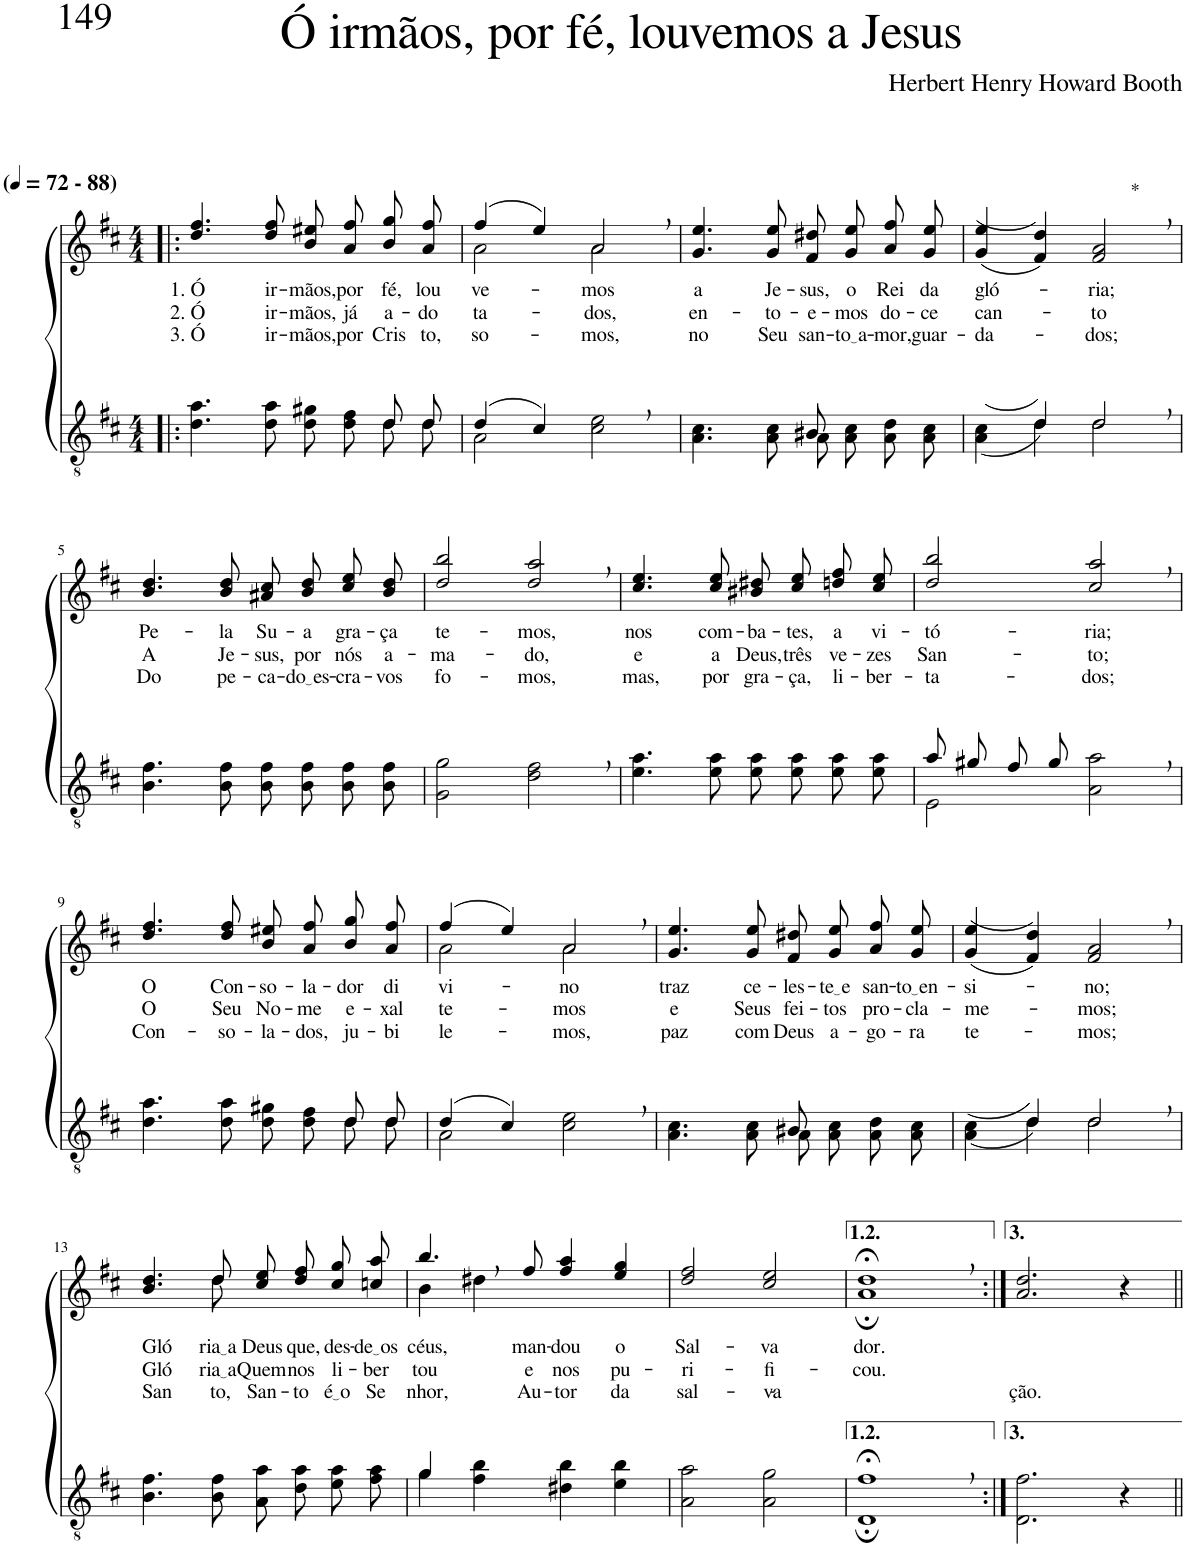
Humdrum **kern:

**kern	**kern	**text	**text	**text
*part2	*part1	*part1	*part1	*part1
*staff2	*staff1	*staff1	*staff1	*staff1
*I"Parte III e IV	*I"Parte I e II	*	*	*
*clefGv2	*clefG2	*	*	*
*Trd4c7	*Trd4c7	*	*	*
*k[f#c#]	*k[f#c#]	*	*	*
*M4/4	*M4/4	*	*	*
*MM72	*MM72	*	*	*
=1!|:	=1!|:	=1!|:	=1!|:	=1!|:
*^	*	*	*	*
!	!	!LO:TX:a:B:t=(	!	!	!
!	!	!LO:TX:a:B:t=- 88)	!	!	!
!	!	!	!LO:LY:b	!LO:LY:b	!LO:LY:b
4.d\ 4.a\	2.ryy	4.dd/ 4.ff#/	1. Ó	2. Ó	3. Ó
!	!	!	!LO:LY:b	!LO:LY:b	!LO:LY:b
8d\ 8a\	.	8dd/ 8ff#/	ir-	ir-	ir-
!	!	!	!LO:LY:b	!LO:LY:b	!LO:LY:b
8d\ 8g#X\L	.	8b\ 8ee#X\L	-mãos,	-mãos,	-mãos,
!	!	!	!LO:LY:b	!LO:LY:b	!LO:LY:b
8d\ 8f#\J	.	8a\ 8ff#\J	por	já	por
!	!	!	!LO:LY:b	!LO:LY:b	!LO:LY:b
8d\L	8d/L	8b\ 8gg\L	fé,	a-	Cris
!	!	!	!LO:LY:b	!LO:LY:b	!LO:LY:b
8d\J	8d/J	8a\ 8ff#\J	lou-	-do-	to,
=2	=2	=2	=2	=2	=2
*	*	*^	*	*	*
!	!	!	!	!LO:LY:b	!LO:LY:b	!LO:LY:b
(4d/	2A\	(4ff#/	2a\	-ve-	-ta-	so-
4c#/)	.	4ee/)	.	.	.	.
!	!	!	!	!LO:LY:b	!LO:LY:b	!LO:LY:b
4ryy	2c#\ 2e\	2a,/	2a\	-mos	-dos,	-mos,
4ryy	.	.	.	.	.	.
*	*	*v	*v	*	*	*
=3	=3	=3	=3	=3	=3
!	!	!	!LO:LY:b	!LO:LY:b	!LO:LY:b
2ryy	4.A\ 4.c#\	4.g/ 4.ee/	a	en-	no
!	!	!	!LO:LY:b	!LO:LY:b	!LO:LY:b
.	8A\ 8c#\	8g/ 8ee/	Je-	-to-	Seu
!	!	!	!LO:LY:b	!LO:LY:b	!LO:LY:b
8B#X/	8A\L	8f#\ 8dd#X\L	-sus,	-e-	san-
!	!	!	!LO:LY:b	!LO:LY:b	!LO:LY:b
4.ryy	8A\ 8c#\J	8g\ 8ee\J	o	-mos	to a
!	!	!	!LO:LY:b	!LO:LY:b	!LO:LY:b
.	8A\ 8d\L	8a\ 8ff#\L	Rei	do-	-mor,
!	!	!	!LO:LY:b	!LO:LY:b	!LO:LY:b
.	8A\ 8c#\J	8g\ 8ee\J	da	-ce	guar-
=4	=4	=4	=4	=4	=4
!	!	!	!LO:LY:b	!LO:LY:b	!LO:LY:b
4ryy	(4A\ 4c#\	((4g/ 4ee/	gló-	can-	-da-
(4d/	4d\)	4f#/ 4dd/))	.	.	.
!	!	!LO:TX:a:t=*	!	!	!
!	!	!	!LO:LY:b	!LO:LY:b	!LO:LY:b
2d,/	2d\	2f#/, 2a/,	-ria;	to	-dos;
!!LO:LB:g=z
=5	=5	=5	=5	=5	=5
!	!	!	!LO:LY:b	!LO:LY:b	!LO:LY:b
*v	*v	*	*	*	*
4.B\ 4.f#\	4.b/ 4.dd/	Pe-	A	Do
!	!	!LO:LY:b	!LO:LY:b	!LO:LY:b
8B\ 8f#\	8b/ 8dd/	-la	Je-	pe-
!	!	!LO:LY:b	!LO:LY:b	!LO:LY:b
8B\ 8f#\L	8a#X\ 8cc#\L	Su-	-sus,	-ca-
!	!	!LO:LY:b	!LO:LY:b	!LO:LY:b
8B\ 8f#\J	8b\ 8dd\J	-a	por	do es
!	!	!LO:LY:b	!LO:LY:b	!LO:LY:b
8B\ 8f#\L	8cc#\ 8ee\L	gra-	nós	-cra-
!	!	!LO:LY:b	!LO:LY:b	!LO:LY:b
8B\ 8f#\J	8b\ 8dd\J	-ça	a-	-vos
=6	=6	=6	=6	=6
!	!	!LO:LY:b	!LO:LY:b	!LO:LY:b
2G\ 2g\	2dd/ 2bb/	te-	-ma-	fo-
!	!	!LO:LY:b	!LO:LY:b	!LO:LY:b
2d\, 2f#\,	2dd/, 2aa/,	-mos,	-do,	-mos,
=7	=7	=7	=7	=7
!	!	!LO:LY:b	!LO:LY:b	!LO:LY:b
4.e\ 4.a\	4.cc#/ 4.ee/	nos	e	mas,
!	!	!LO:LY:b	!LO:LY:b	!LO:LY:b
8e\ 8a\	8cc#/ 8ee/	com-	a	por
!	!	!LO:LY:b	!LO:LY:b	!LO:LY:b
8e\ 8a\L	8b#X\ 8dd#X\L	-ba-	Deus,	gra-
!	!	!LO:LY:b	!LO:LY:b	!LO:LY:b
8e\ 8a\J	8cc#\ 8ee\J	-tes,	três	-ça,
!	!	!LO:LY:b	!LO:LY:b	!LO:LY:b
8e\ 8a\L	8ddn\ 8ff#\L	a	ve-	li-
!	!	!LO:LY:b	!LO:LY:b	!LO:LY:b
8e\ 8a\J	8cc#\ 8ee\J	vi-	-zes	-ber-
=8	=8	=8	=8	=8
*^	*	*	*	*
!	!	!	!LO:LY:b	!LO:LY:b	!LO:LY:b
8a/L	2E\	2dd/ 2bb/	-tó-	San-	-ta-
8g#X/J	.	.	.	.	.
8f#/L	.	.	.	.	.
8g#/J	.	.	.	.	.
!	!	!	!LO:LY:b	!LO:LY:b	!LO:LY:b
2ryy	2A\ 2a\	2cc#/, 2aa/,	-ria;	-to;	-dos;
!!LO:LB:g=z
=9	=9	=9	=9	=9	=9
!	!	!	!LO:LY:b	!LO:LY:b	!LO:LY:b
4.d\ 4.a\	2.ryy	4.dd/ 4.ff#/	O	O	Con-
!	!	!	!LO:LY:b	!LO:LY:b	!LO:LY:b
8d\ 8a\	.	8dd/ 8ff#/	Con-	Seu	-so-
!	!	!	!LO:LY:b	!LO:LY:b	!LO:LY:b
8d\ 8g#X\L	.	8b\ 8ee#X\L	-so-	No-	-la-
!	!	!	!LO:LY:b	!LO:LY:b	!LO:LY:b
8d\ 8f#\J	.	8a\ 8ff#\J	-la-	-me	-dos,
!	!	!	!LO:LY:b	!LO:LY:b	!LO:LY:b
8d\L	8d/L	8b\ 8gg\L	-dor	e-	ju-
!	!	!	!LO:LY:b	!LO:LY:b	!LO:LY:b
8d\J	8d/J	8a\ 8ff#\J	di-	-xal-	-bi-
=10	=10	=10	=10	=10	=10
*	*	*^	*	*	*
!	!	!	!	!LO:LY:b	!LO:LY:b	!LO:LY:b
(4d/	2A\	(4ff#/	2a\	-vi-	-te-	-le-
4c#/)	.	4ee/)	.	.	.	.
!	!	!	!	!LO:LY:b	!LO:LY:b	!LO:LY:b
2ryy	2c#\ 2e\	2a,/	2a\	-no	-mos	-mos,
=11	=11	=11	=11	=11	=11	=11
!	!	!	!	!LO:LY:b	!LO:LY:b	!LO:LY:b
*	*	*v	*v	*	*	*
2ryy	4.A\ 4.c#\	4.g/ 4.ee/	traz	e	paz
!	!	!	!LO:LY:b	!LO:LY:b	!LO:LY:b
.	8A\ 8c#\	8g/ 8ee/	ce-	Seus	com
!	!	!	!LO:LY:b	!LO:LY:b	!LO:LY:b
8B#X/	8A\L	8f#\ 8dd#X\L	-les-	fei-	Deus
!	!	!	!LO:LY:b	!LO:LY:b	!LO:LY:b
4.ryy	8A\ 8c#\J	8g\ 8ee\J	te e	-tos	a-
!	!	!	!LO:LY:b	!LO:LY:b	!LO:LY:b
.	8A\ 8d\L	8a\ 8ff#\L	san-	pro-	-go-
!	!	!	!LO:LY:b	!LO:LY:b	!LO:LY:b
.	8A\ 8c#\J	8g\ 8ee\J	to en	-cla-	-ra
=12	=12	=12	=12	=12	=12
!	!	!	!LO:LY:b	!LO:LY:b	!LO:LY:b
4ryy	4A\ 4c#\	((4g/ 4ee/	-si-	-me-	te-
((4d/	4d\	4f#/ 4dd/))	.	.	.
!	!	!	!LO:LY:b	!LO:LY:b	!LO:LY:b
2d,/	2d\	2f#/, 2a/,	-no;	-mos;	-mos;
!!LO:LB:g=z
=13	=13	=13	=13	=13	=13
!	!	!	!LO:LY:b	!LO:LY:b	!LO:LY:b
*v	*v	*^	*	*	*
4.B\ 4.f#\	4.b/ 4.dd/	4.ryy	Gló-	Gló-	San-
!	!	!	!LO:LY:b	!LO:LY:b	!LO:LY:b
8B\ 8f#\	8dd/	8dd\	ria a	ria a	-to,
!	!	!	!LO:LY:b	!LO:LY:b	!LO:LY:b
8A\ 8a\L	8cc#\ 8ee\L	2ryy	Deus	Quem	San-
!	!	!	!LO:LY:b	!LO:LY:b	!LO:LY:b
8d\ 8a\J	8dd\ 8ff#\J	.	que,	nos	-to
!	!	!	!LO:LY:b	!LO:LY:b	!LO:LY:b
8e\ 8a\L	8cc#\ 8gg\L	.	des-	li-	é o
!	!	!	!LO:LY:b	!LO:LY:b	!LO:LY:b
8f#\ 8a\J	8ccn\ 8aa\J	.	de os	-ber-	Se-
=14	=14	=14	=14	=14	=14
*^	*	*	*	*	*
!	!	!	!	!LO:LY:b	!LO:LY:b	!LO:LY:b
4g/	4g\	4.bb,/	4b\	céus,	-tou	-nhor,
2.ryy	4f#\ 4b\	.	4dd#X\	.	.	.
!	!	!	!	!LO:LY:b	!LO:LY:b	!LO:LY:b
.	.	8ff#/	.	man-	e	Au-
!	!	!	!	!LO:LY:b	!LO:LY:b	!LO:LY:b
.	4d#X\ 4b\	4ff#/ 4aa/	2ryy	-dou	nos	-tor
!	!	!	!	!LO:LY:b	!LO:LY:b	!LO:LY:b
.	4e\ 4b\	4ee/ 4gg/	.	o	pu-	da
*	*	*v	*v	*	*	*
=15	=15	=15	=15	=15	=15
!	!	!	!LO:LY:b	!LO:LY:b	!LO:LY:b
*v	*v	*	*	*	*
2A\ 2a\	2dd/ 2ff#/	Sal-	-ri-	sal-
!	!	!LO:LY:b	!LO:LY:b	!LO:LY:b
2A\ 2g\	2cc#/ 2ee/	-va	-fi-	-va-
=16	=16	=16	=16	=16
*^	*	*	*	*
!	!	!	!LO:LY:b	!LO:LY:b	!
*	*	*^	*	*	*
1f#;<,	1D;	1dd;<,	1a;	dor.	-cou.	.
=17:|!	=17:|!	=17:|!	=17:|!	=17:|!	=17:|!	=17:|!
!	!	!	!	!	!	!LO:LY:b
*v	*v	*	*	*	*	*
*	*v	*v	*	*	*
2.D\ 2.f#\	2.a/ 2.dd/	.	.	-ção.
4r	4r	.	.	.
=||	=||	=||	=||	=||
*-	*-	*-	*-	*-
